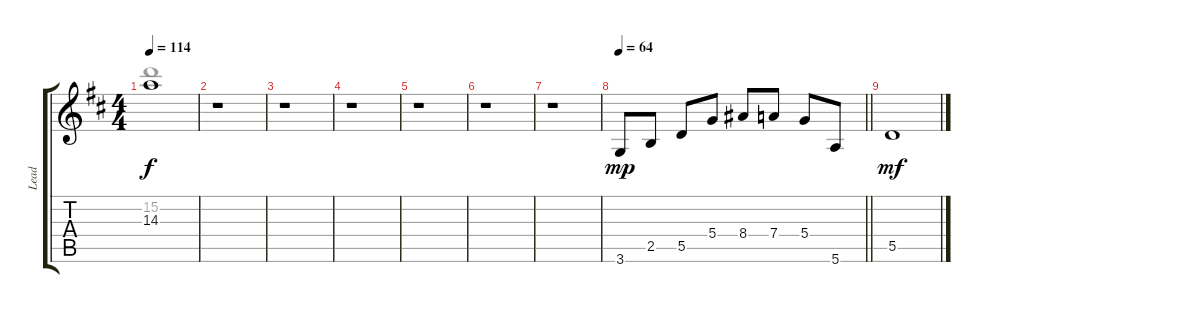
\track ("Lead" "Lead") {instrument overdrivenguitar}
\staff {score tabs}
\tuning (E4 B3 G3 D3 A2 E2) {hide}
\voice
\ts (4 4)
\tempo 114
\clef g2
\ks d
14.3.1{dy f} |
r.1 |
r.1 |
r.1 |
r.1 |
r.1 |
r.1 |
\tempo 64
\barLineRight lightlight
3.6.8{dy mp} 2.5.8 5.5.8 5.4.8 8.4.8 7.4.8 5.4.8 5.6.8 |
5.5.1{dy mf}
\voice
\clef g2
\ottava regular
\simile none
\ks d
15.2.1{dy f} |
|
|
|
|
|
|
\barLineRight lightlight
|
